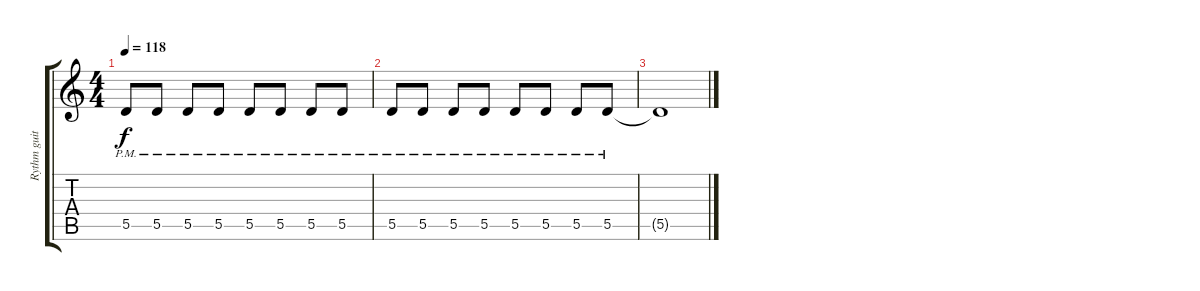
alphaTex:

\track ("Rythm guitar" "Rythm guit") {instrument overdrivenguitar}
\staff {score tabs}
\tuning (E4 B3 G3 D3 A2 E2) {hide}
\ts (4 4)
\tempo 118
\clef g2
\ks c
5.5{pm}.8{dy f} 5.5{pm}.8 5.5{pm}.8 5.5{pm}.8 5.5{pm}.8 5.5{pm}.8 5.5{pm}.8 5.5{pm}.8 |
5.5{pm}.8 5.5{pm}.8 5.5{pm}.8 5.5{pm}.8 5.5{pm}.8 5.5{pm}.8 5.5{pm}.8 5.5{pm}.8 |
5.5{t}.1
